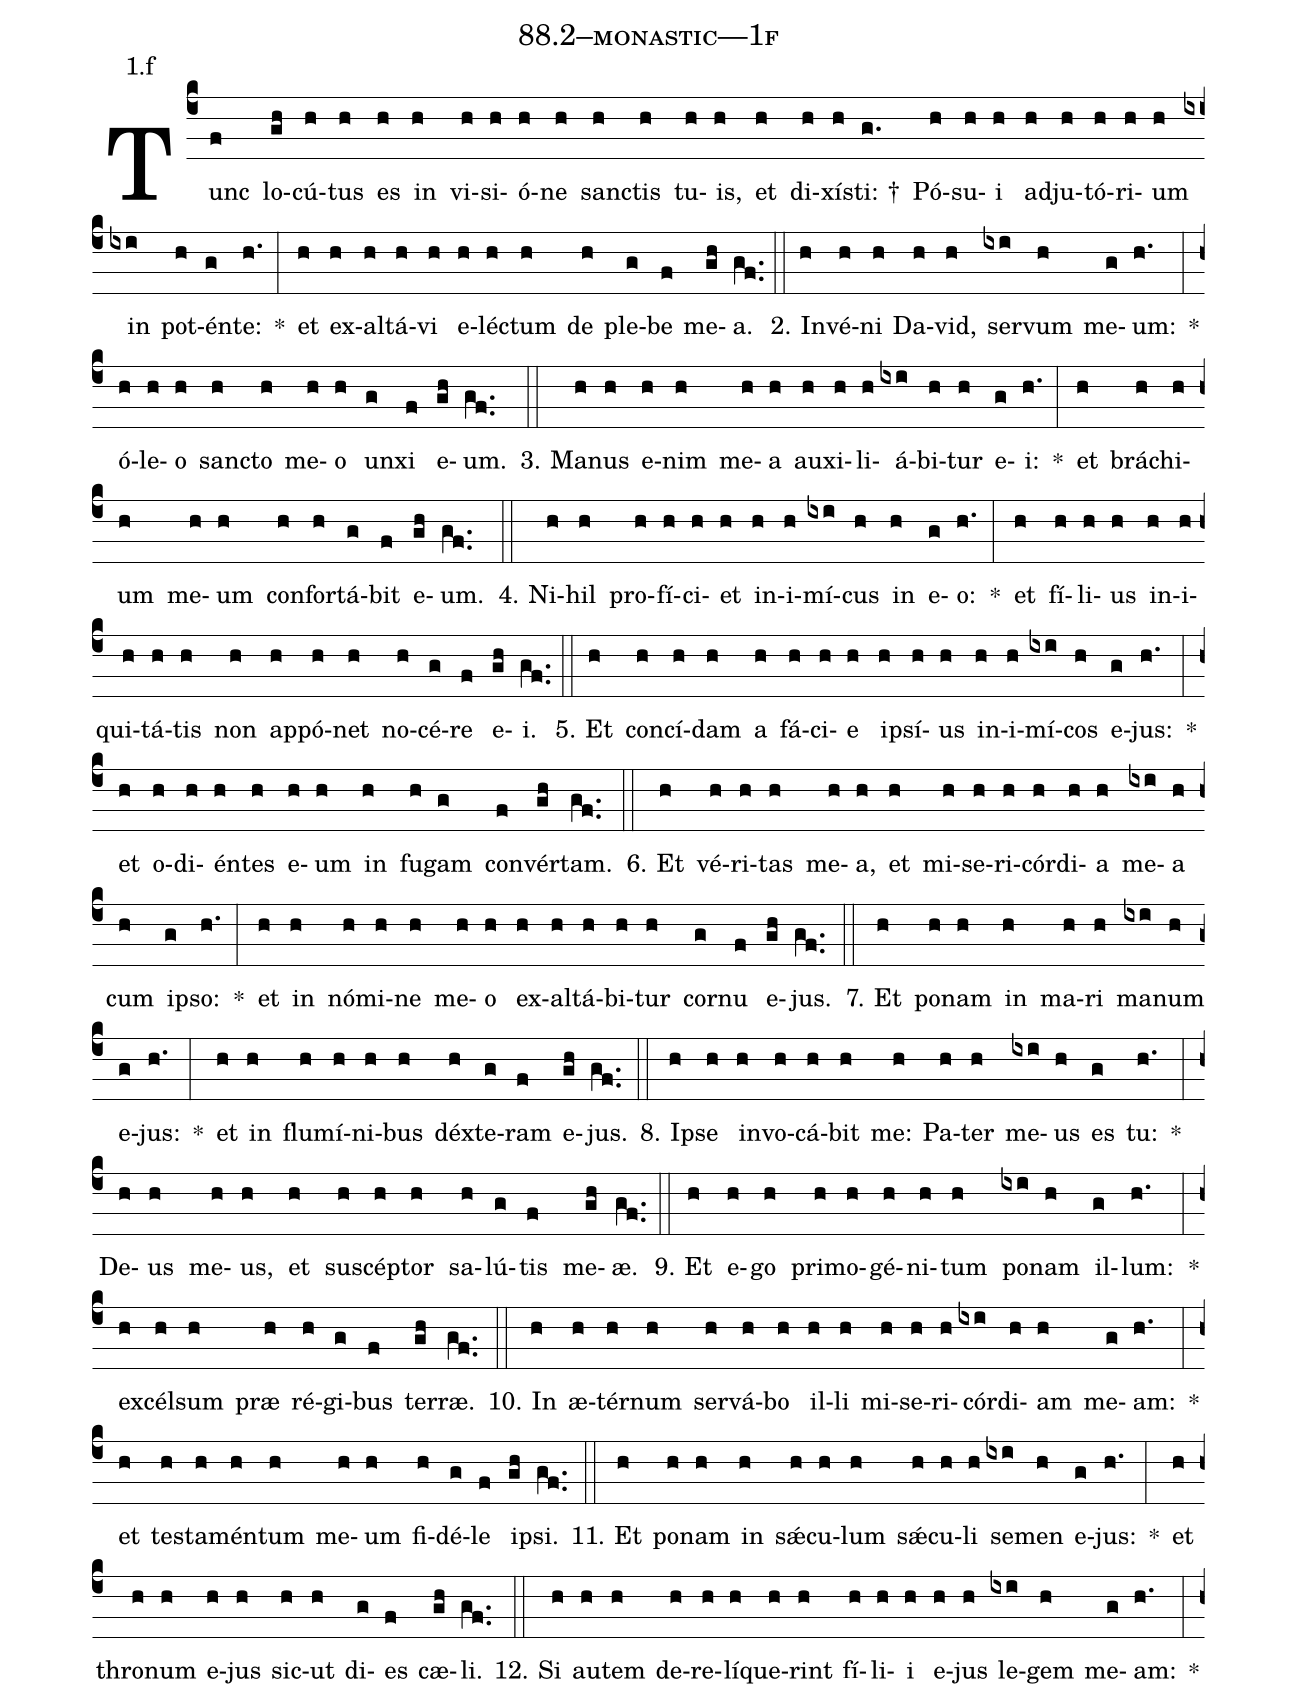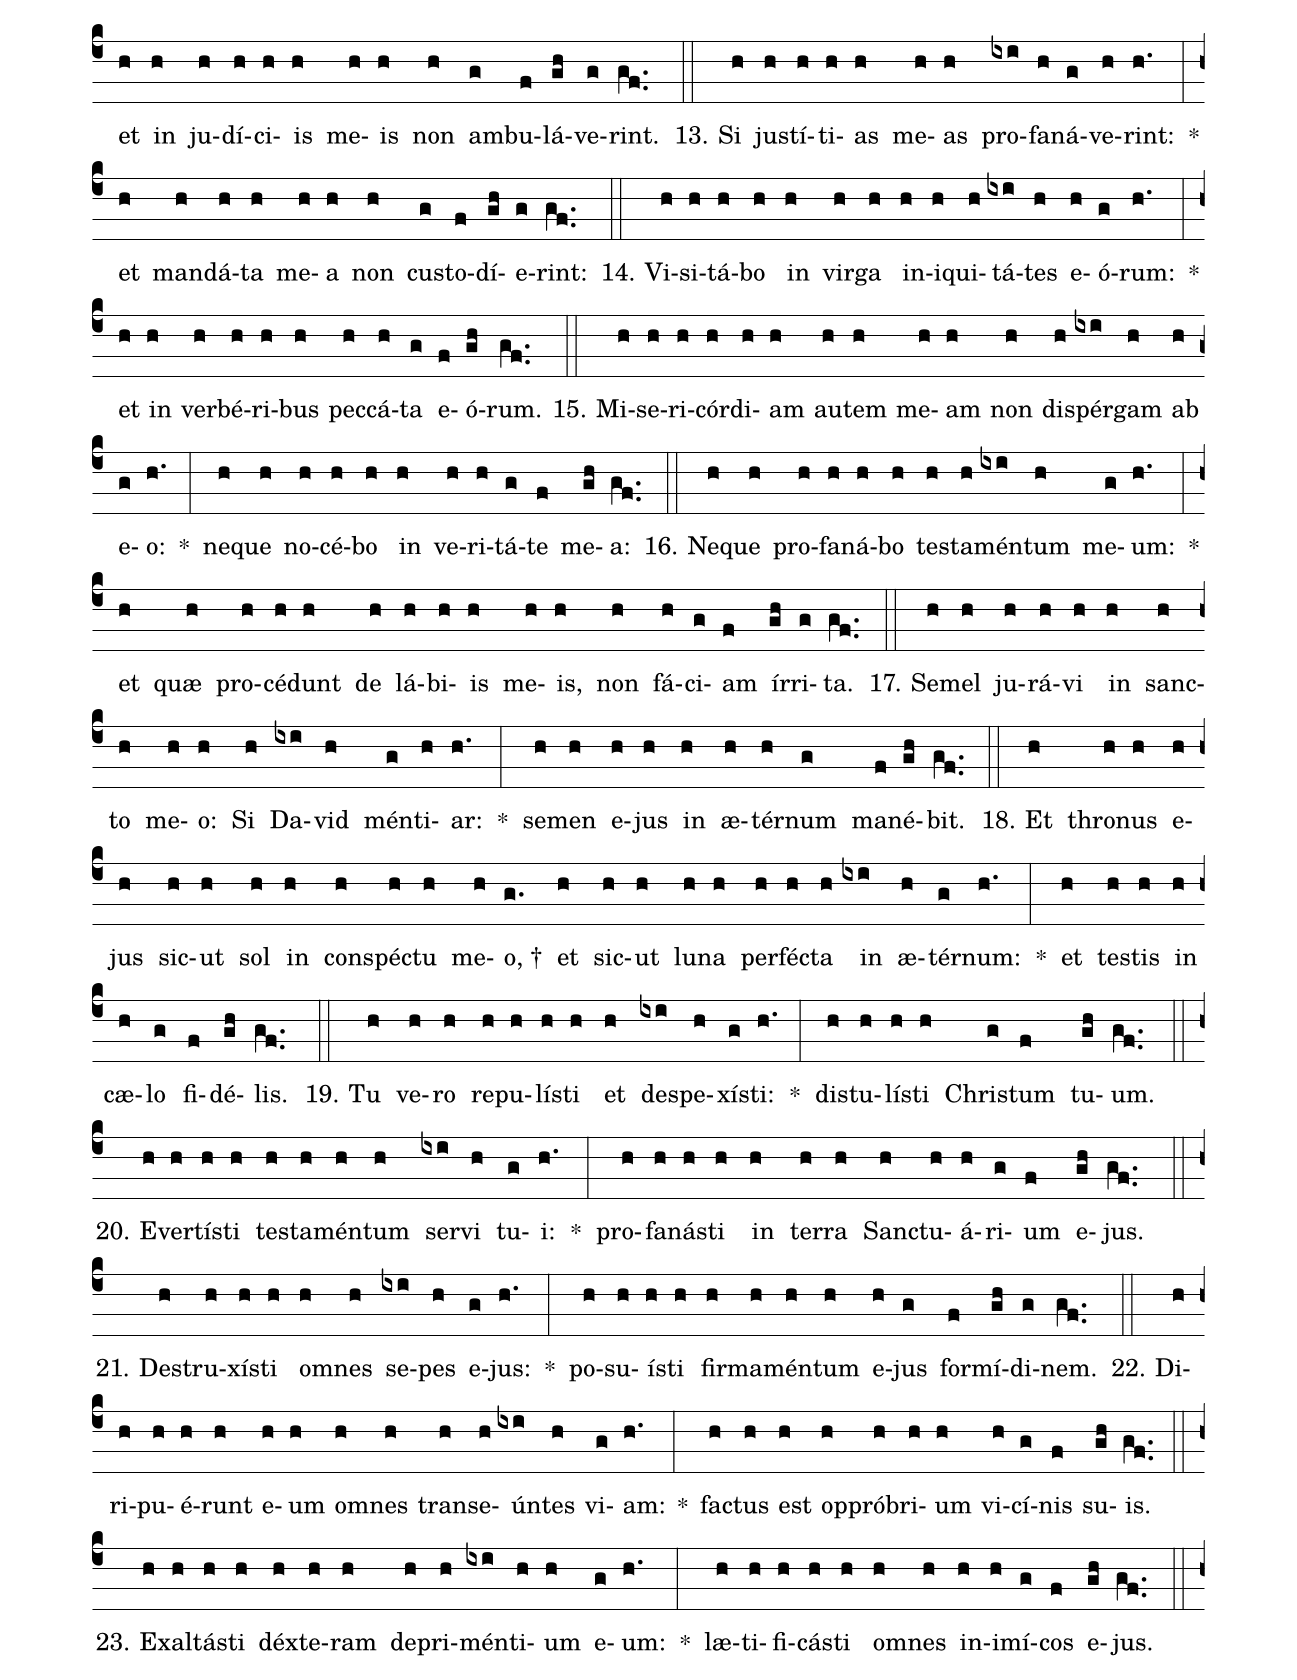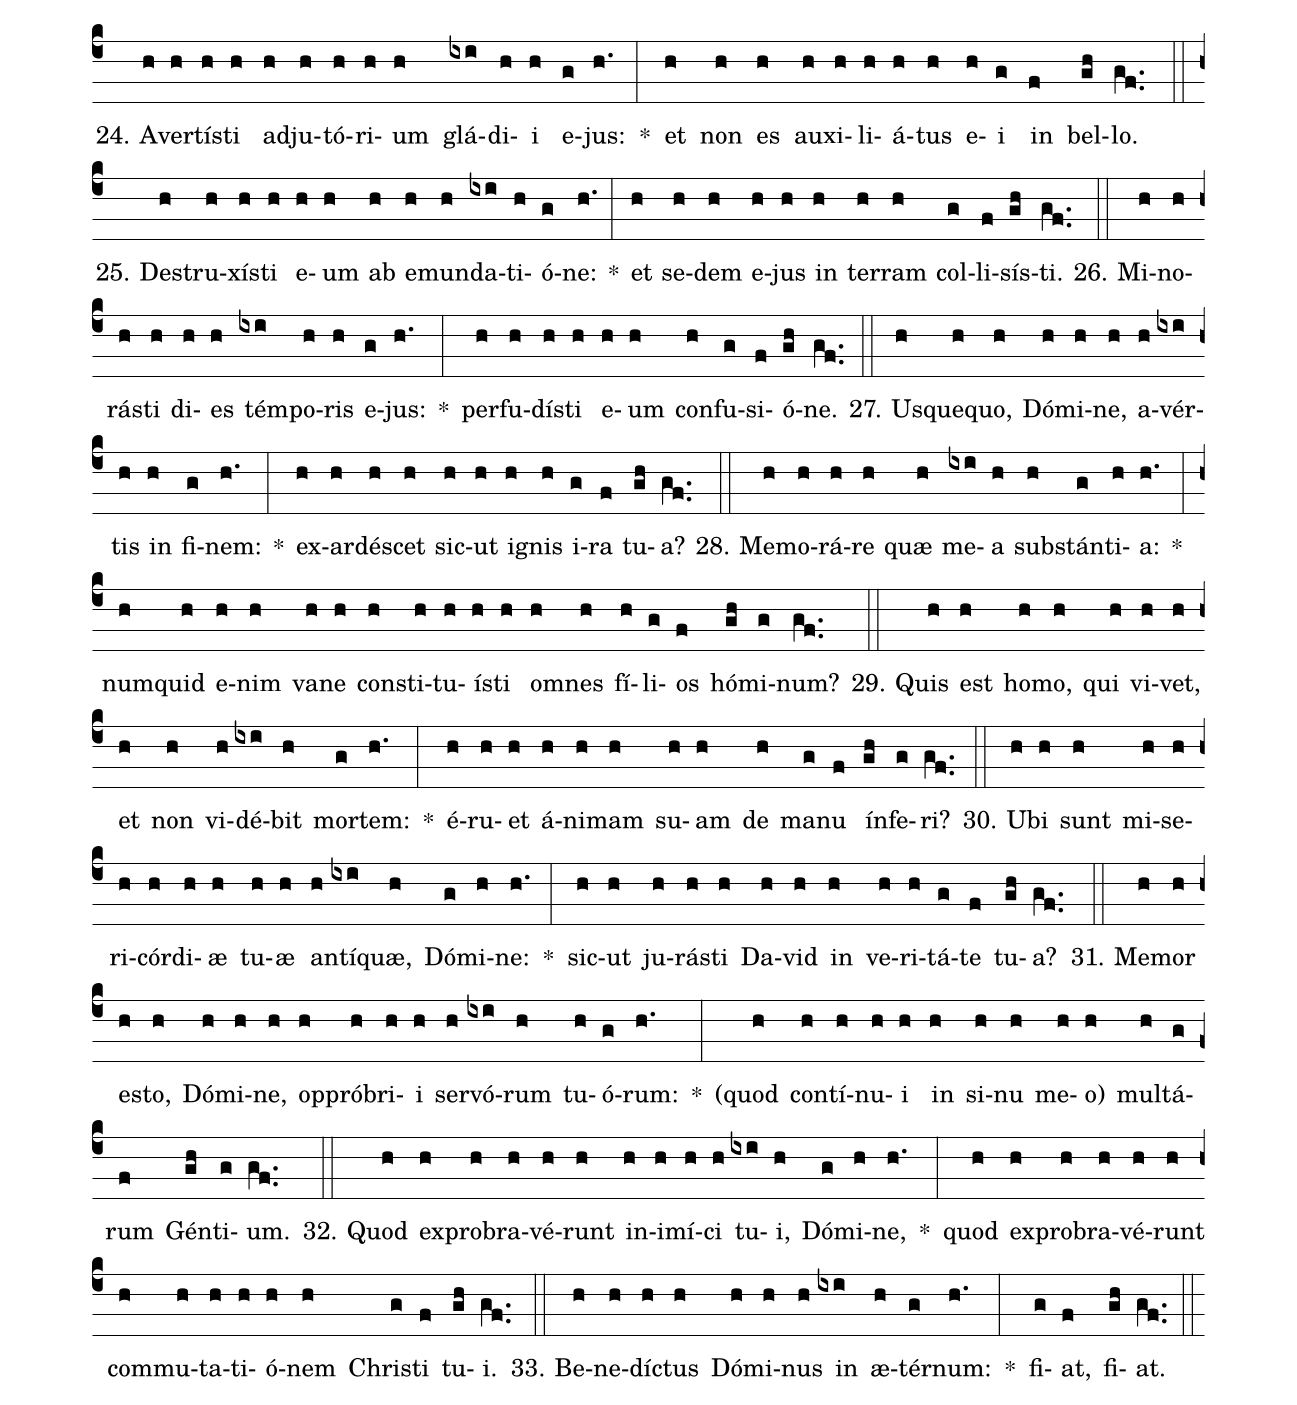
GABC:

name: 88.2--monastic---1f;
annotation: 1.f;
%%
(c4)Tunc(f) lo(gh)cú(h)tus(h) es(h) in(h) vi(h)si(h)ó(h)ne(h) sanc(h)tis(h) tu(h)is,(h) et(h) di(h)xís(h)ti: †(g.) Pó(h)su(h)i(h) ad(h)ju(h)tó(h)ri(h)um(h) in(ixi) pot(h)én(g)te:(h.) *(:) et(h) ex(h)al(h)tá(h)vi(h) e(h)léc(h)tum(h) de(h) ple(g)be(f) me(gh)a.(gf..) (::)
2. In(h)vé(h)ni(h) Da(h)vid,(h) ser(ixi)vum(h) me(g)um:(h.) *(:) ó(h)le(h)o(h) sanc(h)to(h) me(h)o(h) un(g)xi(f) e(gh)um.(gf..) (::)
3. Ma(h)nus(h) e(h)nim(h) me(h)a(h) au(h)xi(h)li(h)á(ixi)bi(h)tur(h) e(g)i:(h.) *(:) et(h) brá(h)chi(h)um(h) me(h)um(h) con(h)for(h)tá(g)bit(f) e(gh)um.(gf..) (::)
4. Ni(h)hil(h) pro(h)fí(h)ci(h)et(h) in(h)i(h)mí(ixi)cus(h) in(h) e(g)o:(h.) *(:) et(h) fí(h)li(h)us(h) in(h)i(h)qui(h)tá(h)tis(h) non(h) ap(h)pó(h)net(h) no(h)cé(g)re(f) e(gh)i.(gf..) (::)
5. Et(h) con(h)cí(h)dam(h) a(h) fá(h)ci(h)e(h) ip(h)sí(h)us(h) in(h)i(h)mí(ixi)cos(h) e(g)jus:(h.) *(:) et(h) o(h)di(h)én(h)tes(h) e(h)um(h) in(h) fu(h)gam(g) con(f)vér(gh)tam.(gf..) (::)
6. Et(h) vé(h)ri(h)tas(h) me(h)a,(h) et(h) mi(h)se(h)ri(h)cór(h)di(h)a(h) me(ixi)a(h) cum(h) ip(g)so:(h.) *(:) et(h) in(h) nó(h)mi(h)ne(h) me(h)o(h) ex(h)al(h)tá(h)bi(h)tur(h) cor(g)nu(f) e(gh)jus.(gf..) (::)
7. Et(h) po(h)nam(h) in(h) ma(h)ri(h) ma(ixi)num(h) e(g)jus:(h.) *(:) et(h) in(h) flu(h)mí(h)ni(h)bus(h) déx(h)te(g)ram(f) e(gh)jus.(gf..) (::)
8. Ip(h)se(h) in(h)vo(h)cá(h)bit(h) me:(h) Pa(h)ter(h) me(ixi)us(h) es(g) tu:(h.) *(:) De(h)us(h) me(h)us,(h) et(h) su(h)scép(h)tor(h) sa(h)lú(g)tis(f) me(gh)æ.(gf..) (::)
9. Et(h) e(h)go(h) pri(h)mo(h)gé(h)ni(h)tum(h) po(ixi)nam(h) il(g)lum:(h.) *(:) ex(h)cél(h)sum(h) præ(h) ré(h)gi(g)bus(f) ter(gh)ræ.(gf..) (::)
10. In(h) æ(h)tér(h)num(h) ser(h)vá(h)bo(h) il(h)li(h) mi(h)se(h)ri(h)cór(ixi)di(h)am(h) me(g)am:(h.) *(:) et(h) tes(h)ta(h)mén(h)tum(h) me(h)um(h) fi(h)dé(g)le(f) ip(gh)si.(gf..) (::)
11. Et(h) po(h)nam(h) in(h) sǽ(h)cu(h)lum(h) sǽ(h)cu(h)li(h) se(ixi)men(h) e(g)jus:(h.) *(:) et(h) thro(h)num(h) e(h)jus(h) sic(h)ut(h) di(g)es(f) cæ(gh)li.(gf..) (::)
12. Si(h) au(h)tem(h) de(h)re(h)lí(h)que(h)rint(h) fí(h)li(h)i(h) e(h)jus(h) le(ixi)gem(h) me(g)am:(h.) *(:) et(h) in(h) ju(h)dí(h)ci(h)is(h) me(h)is(h) non(h) am(g)bu(f)lá(gh)ve(g)rint.(gf..) (::)
13. Si(h) jus(h)tí(h)ti(h)as(h) me(h)as(h) pro(ixi)fa(h)ná(g)ve(h)rint:(h.) *(:) et(h) man(h)dá(h)ta(h) me(h)a(h) non(h) cus(g)to(f)dí(gh)e(g)rint:(gf..) (::)
14. Vi(h)si(h)tá(h)bo(h) in(h) vir(h)ga(h) in(h)i(h)qui(h)tá(ixi)tes(h) e(h)ó(g)rum:(h.) *(:) et(h) in(h) ver(h)bé(h)ri(h)bus(h) pec(h)cá(h)ta(g) e(f)ó(gh)rum.(gf..) (::)
15. Mi(h)se(h)ri(h)cór(h)di(h)am(h) au(h)tem(h) me(h)am(h) non(h) di(h)spér(ixi)gam(h) ab(h) e(g)o:(h.) *(:) ne(h)que(h) no(h)cé(h)bo(h) in(h) ve(h)ri(h)tá(g)te(f) me(gh)a:(gf..) (::)
16. Ne(h)que(h) pro(h)fa(h)ná(h)bo(h) tes(h)ta(h)mén(ixi)tum(h) me(g)um:(h.) *(:) et(h) quæ(h) pro(h)cé(h)dunt(h) de(h) lá(h)bi(h)is(h) me(h)is,(h) non(h) fá(h)ci(g)am(f) ír(gh)ri(g)ta.(gf..) (::)
17. Se(h)mel(h) ju(h)rá(h)vi(h) in(h) sanc(h)to(h) me(h)o:(h) Si(h) Da(ixi)vid(h) mén(g)ti(h)ar:(h.) *(:) se(h)men(h) e(h)jus(h) in(h) æ(h)tér(h)num(g) ma(f)né(gh)bit.(gf..) (::)
18. Et(h) thro(h)nus(h) e(h)jus(h) sic(h)ut(h) sol(h) in(h) con(h)spéc(h)tu(h) me(h)o, †(g.) et(h) sic(h)ut(h) lu(h)na(h) per(h)féc(h)ta(h) in(ixi) æ(h)tér(g)num:(h.) *(:) et(h) tes(h)tis(h) in(h) cæ(h)lo(g) fi(f)dé(gh)lis.(gf..) (::)
19. Tu(h) ve(h)ro(h) re(h)pu(h)lís(h)ti(h) et(h) de(ixi)spe(h)xís(g)ti:(h.) *(:) dis(h)tu(h)lís(h)ti(h) Chris(g)tum(f) tu(gh)um.(gf..) (::)
20. E(h)ver(h)tís(h)ti(h) tes(h)ta(h)mén(h)tum(h) ser(ixi)vi(h) tu(g)i:(h.) *(:) pro(h)fa(h)nás(h)ti(h) in(h) ter(h)ra(h) Sanc(h)tu(h)á(h)ri(g)um(f) e(gh)jus.(gf..) (::)
21. De(h)stru(h)xís(h)ti(h) om(h)nes(h) se(ixi)pes(h) e(g)jus:(h.) *(:) po(h)su(h)ís(h)ti(h) fir(h)ma(h)mén(h)tum(h) e(h)jus(g) for(f)mí(gh)di(g)nem.(gf..) (::)
22. Di(h)ri(h)pu(h)é(h)runt(h) e(h)um(h) om(h)nes(h) trans(h)e(h)ún(ixi)tes(h) vi(g)am:(h.) *(:) fac(h)tus(h) est(h) op(h)pró(h)bri(h)um(h) vi(h)cí(g)nis(f) su(gh)is.(gf..) (::)
23. Ex(h)al(h)tás(h)ti(h) déx(h)te(h)ram(h) de(h)pri(h)mén(ixi)ti(h)um(h) e(g)um:(h.) *(:) læ(h)ti(h)fi(h)cás(h)ti(h) om(h)nes(h) in(h)i(h)mí(g)cos(f) e(gh)jus.(gf..) (::)
24. A(h)ver(h)tís(h)ti(h) ad(h)ju(h)tó(h)ri(h)um(h) glá(ixi)di(h)i(h) e(g)jus:(h.) *(:) et(h) non(h) es(h) au(h)xi(h)li(h)á(h)tus(h) e(h)i(g) in(f) bel(gh)lo.(gf..) (::)
25. De(h)stru(h)xís(h)ti(h) e(h)um(h) ab(h) e(h)mun(h)da(ixi)ti(h)ó(g)ne:(h.) *(:) et(h) se(h)dem(h) e(h)jus(h) in(h) ter(h)ram(h) col(g)li(f)sís(gh)ti.(gf..) (::)
26. Mi(h)no(h)rás(h)ti(h) di(h)es(h) tém(ixi)po(h)ris(h) e(g)jus:(h.) *(:) per(h)fu(h)dís(h)ti(h) e(h)um(h) con(h)fu(g)si(f)ó(gh)ne.(gf..) (::)
27. Us(h)que(h)quo,(h) Dó(h)mi(h)ne,(h) a(h)vér(ixi)tis(h) in(h) fi(g)nem:(h.) *(:) ex(h)ar(h)dé(h)scet(h) sic(h)ut(h) i(h)gnis(h) i(g)ra(f) tu(gh)a?(gf..) (::)
28. Me(h)mo(h)rá(h)re(h) quæ(h) me(ixi)a(h) sub(h)stán(g)ti(h)a:(h.) *(:) num(h)quid(h) e(h)nim(h) va(h)ne(h) con(h)sti(h)tu(h)ís(h)ti(h) om(h)nes(h) fí(h)li(g)os(f) hó(gh)mi(g)num?(gf..) (::)
29. Quis(h) est(h) ho(h)mo,(h) qui(h) vi(h)vet,(h) et(h) non(h) vi(h)dé(ixi)bit(h) mor(g)tem:(h.) *(:) é(h)ru(h)et(h) á(h)ni(h)mam(h) su(h)am(h) de(h) ma(g)nu(f) ín(gh)fe(g)ri?(gf..) (::)
30. U(h)bi(h) sunt(h) mi(h)se(h)ri(h)cór(h)di(h)æ(h) tu(h)æ(h) an(h)tí(ixi)quæ,(h) Dó(g)mi(h)ne:(h.) *(:) sic(h)ut(h) ju(h)rás(h)ti(h) Da(h)vid(h) in(h) ve(h)ri(h)tá(g)te(f) tu(gh)a?(gf..) (::)
31. Me(h)mor(h) es(h)to,(h) Dó(h)mi(h)ne,(h) op(h)pró(h)bri(h)i(h) ser(h)vó(ixi)rum(h) tu(h)ó(g)rum:(h.) *(:) <v>(</v>quod(h) con(h)tí(h)nu(h)i(h) in(h) si(h)nu(h) me(h)o)(h) mul(h)tá(g)rum(f) Gén(gh)ti(g)um.(gf..) (::)
32. Quod(h) ex(h)pro(h)bra(h)vé(h)runt(h) in(h)i(h)mí(h)ci(h) tu(ixi)i,(h) Dó(g)mi(h)ne,(h.) *(:) quod(h) ex(h)pro(h)bra(h)vé(h)runt(h) com(h)mu(h)ta(h)ti(h)ó(h)nem(h) Chris(g)ti(f) tu(gh)i.(gf..) (::)
33. Be(h)ne(h)díc(h)tus(h) Dó(h)mi(h)nus(h) in(ixi) æ(h)tér(g)num:(h.) *(:) fi(g)at,(f) fi(gh)at.(gf..) (::)
